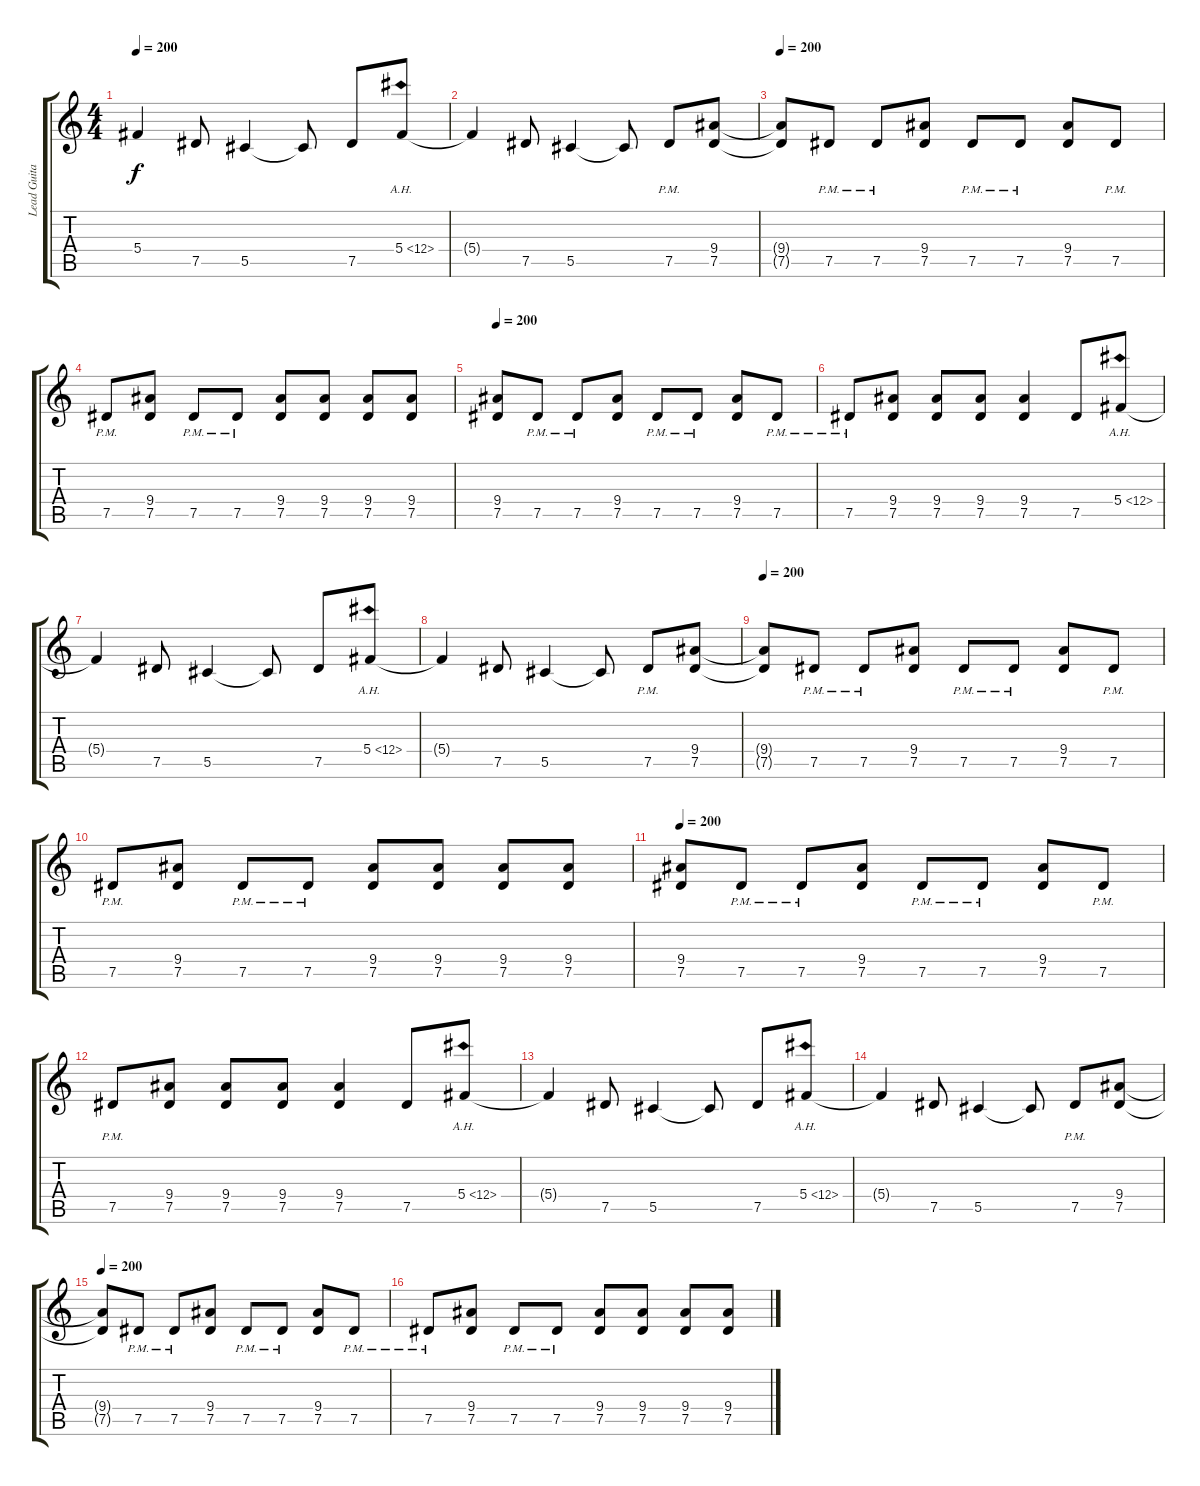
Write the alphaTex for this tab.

\track ("Lead Guitar" "Lead Guita") {instrument distortionguitar}
\staff {score tabs}
\tuning (Eb4 Bb3 Gb3 Db3 Ab2 Eb2) {hide}
\ts (4 4)
\tempo 200
\clef g2
\ks c
5.4{t}.4{dy f} 7.5.8 5.5.4 5.5{t}.8 7.5.8 5.4{ah 7}.8 |
5.4{t}.4 7.5.8 5.5.4 5.5{t}.8 7.5{pm}.8 (9.4 7.5).8 |
\tempo 200
(9.4{t} 7.5{t}).8 7.5{pm}.8 7.5{pm}.8 (9.4 7.5).8 7.5{pm}.8 7.5{pm}.8 (9.4 7.5).8 7.5{pm}.8 |
7.5{pm}.8 (9.4 7.5).8 7.5{pm}.8 7.5{pm}.8 (9.4 7.5).8 (9.4 7.5).8 (9.4 7.5).8 (9.4 7.5).8 |
\tempo 200
(9.4 7.5).8 7.5{pm}.8 7.5{pm}.8 (9.4 7.5).8 7.5{pm}.8 7.5{pm}.8 (9.4 7.5).8 7.5{pm}.8 |
7.5{pm}.8 (9.4 7.5).8 (9.4 7.5).8 (9.4 7.5).8 (9.4 7.5).4 7.5.8 5.4{ah 7}.8 |
5.4{t}.4 7.5.8 5.5.4 5.5{t}.8 7.5.8 5.4{ah 7}.8 |
5.4{t}.4 7.5.8 5.5.4 5.5{t}.8 7.5{pm}.8 (9.4 7.5).8 |
\tempo 200
(9.4{t} 7.5{t}).8 7.5{pm}.8 7.5{pm}.8 (9.4 7.5).8 7.5{pm}.8 7.5{pm}.8 (9.4 7.5).8 7.5{pm}.8 |
7.5{pm}.8 (9.4 7.5).8 7.5{pm}.8 7.5{pm}.8 (9.4 7.5).8 (9.4 7.5).8 (9.4 7.5).8 (9.4 7.5).8 |
\tempo 200
(9.4 7.5).8 7.5{pm}.8 7.5{pm}.8 (9.4 7.5).8 7.5{pm}.8 7.5{pm}.8 (9.4 7.5).8 7.5{pm}.8 |
7.5{pm}.8 (9.4 7.5).8 (9.4 7.5).8 (9.4 7.5).8 (9.4 7.5).4 7.5.8 5.4{ah 7}.8 |
5.4{t}.4 7.5.8 5.5.4 5.5{t}.8 7.5.8 5.4{ah 7}.8 |
5.4{t}.4 7.5.8 5.5.4 5.5{t}.8 7.5{pm}.8 (9.4 7.5).8 |
\tempo 200
(9.4{t} 7.5{t}).8 7.5{pm}.8 7.5{pm}.8 (9.4 7.5).8 7.5{pm}.8 7.5{pm}.8 (9.4 7.5).8 7.5{pm}.8 |
7.5{pm}.8 (9.4 7.5).8 7.5{pm}.8 7.5{pm}.8 (9.4 7.5).8 (9.4 7.5).8 (9.4 7.5).8 (9.4 7.5).8
